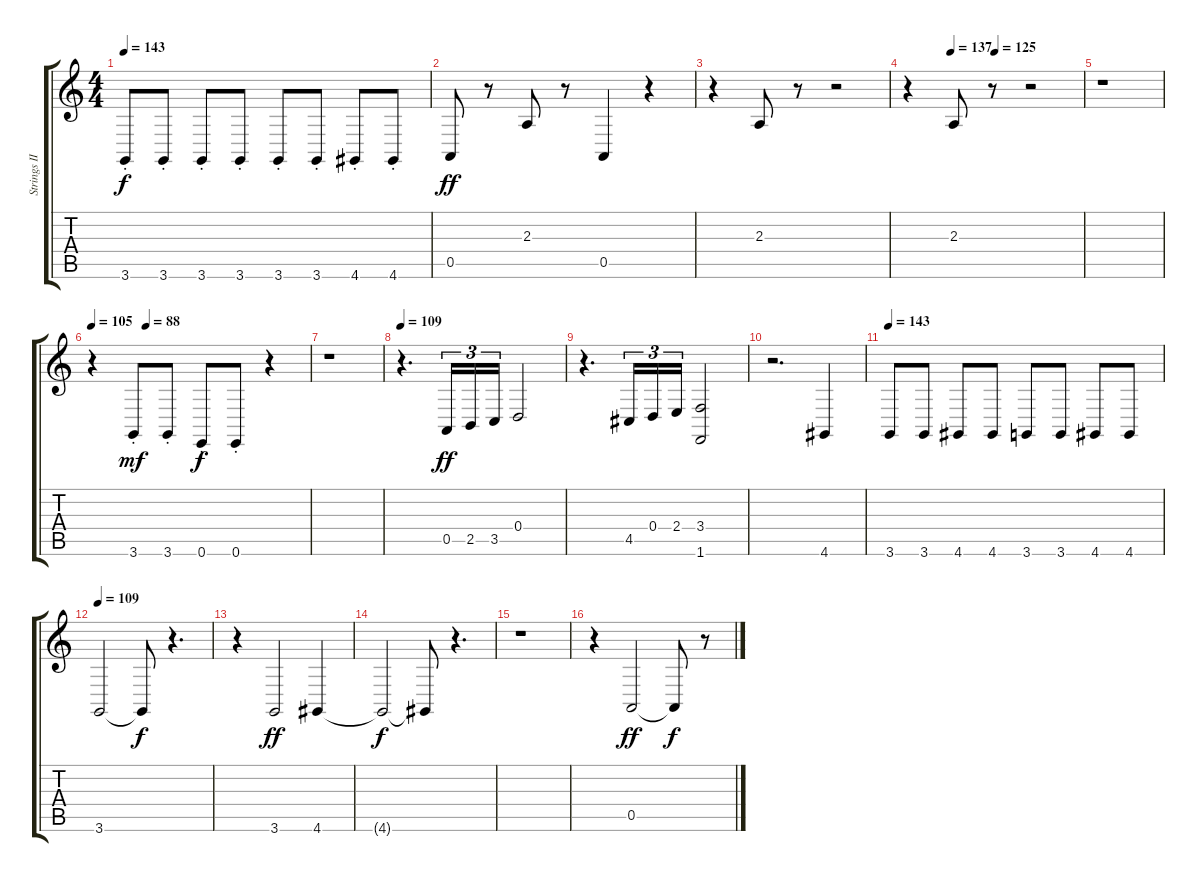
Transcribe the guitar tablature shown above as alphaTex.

\track ("Strings III" "Strings II") {instrument cello}
\staff {score tabs}
\tuning (E4 B3 G3 D3 A2 E2) {hide}
\ts (4 4)
\tempo 143
\clef g2
\ks c
3.6{st}.8{dy f} 3.6{st}.8 3.6{st}.8 3.6{st}.8 3.6{st}.8 3.6{st}.8 4.6{st}.8 4.6{st}.8 |
0.5.8{dy ff} r.8 2.3.8 r.8 0.5.4 r.4 |
r.4 2.3.8 r.8 r.2 |
\tempo (137 0.25)
\tempo (125 0.5)
r.4 2.3.8 r.8 r.2 |
r.1 |
\tempo 105
\tempo (88 0.25)
r.4 3.6{st}.8{dy mf} 3.6{st}.8 0.6{st}.8{dy f} 0.6{st}.8 r.4 |
r.1 |
\tempo 109
r.4{d} 0.5.16{tu (3 2) dy ff} 2.5.16{tu (3 2)} 3.5.16{tu (3 2)} 0.4.2 |
r.4{d} 4.5.16{tu (3 2)} 0.4.16{tu (3 2)} 2.4.16{tu (3 2)} (3.4 1.6).2 |
r.2{d} 4.6.4 |
\tempo 143
3.6.8 3.6.8 4.6.8 4.6.8 3.6.8 3.6.8 4.6.8 4.6.8 |
\tempo 109
3.6.2 3.6{t}.8{dy f} r.4{d} |
r.4 3.6.2{dy ff} 4.6.4 |
4.6{t}.2{dy f} 4.6{t}.8 r.4{d} |
r.1 |
r.4 0.5.2{dy ff} 0.5{t}.8{dy f} r.8
